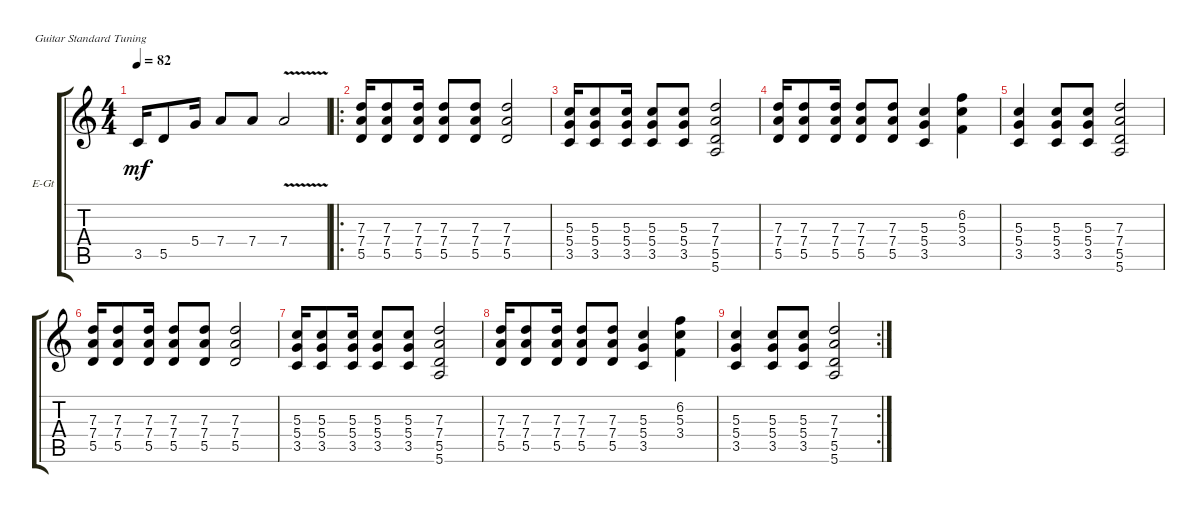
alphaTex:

\bracketExtendMode groupsimilarinstruments
\firstSystemTrackNameOrientation horizontal
\otherSystemsTrackNameOrientation horizontal
\track ("Electric Guitar 2" "E-Gt") {multiBarRest instrument distortionguitar}
\staff {score tabs}
\tuning (E4 B3 G3 D3 A2 E2)
\ts (4 4)
\tempo 82
\clef g2
\ks c
3.5.16{dy mf} 5.5.8 5.4.16 7.4.8 7.4.8 7.4{v}.2 |
\ro
(5.5 7.4 7.3).16 (5.5 7.4 7.3).8 (5.5 7.4 7.3).16 (5.5 7.4 7.3).8 (5.5 7.4 7.3).8 (5.5 7.4 7.3).2 |
(3.5 5.4 5.3).16 (3.5 5.4 5.3).8 (3.5 5.4 5.3).16 (3.5 5.4 5.3).8 (3.5 5.4 5.3).8 (5.5 7.4 7.3 5.6).2 |
(5.5 7.4 7.3).16 (5.5 7.4 7.3).8 (5.5 7.4 7.3).16 (5.5 7.4 7.3).8 (5.5 7.4 7.3).8 (3.5 5.4 5.3).4 (3.4 5.3 6.2).4 |
(3.5 5.4 5.3).4 (3.5 5.4 5.3).8 (3.5 5.4 5.3).8 (5.5 7.4 7.3 5.6).2 |
(5.5 7.4 7.3).16 (5.5 7.4 7.3).8 (5.5 7.4 7.3).16 (5.5 7.4 7.3).8 (5.5 7.4 7.3).8 (5.5 7.4 7.3).2 |
(3.5 5.4 5.3).16 (3.5 5.4 5.3).8 (3.5 5.4 5.3).16 (3.5 5.4 5.3).8 (3.5 5.4 5.3).8 (5.5 7.4 7.3 5.6).2 |
(5.5 7.4 7.3).16 (5.5 7.4 7.3).8 (5.5 7.4 7.3).16 (5.5 7.4 7.3).8 (5.5 7.4 7.3).8 (3.5 5.4 5.3).4 (3.4 5.3 6.2).4 |
\rc 2
(3.5 5.4 5.3).4 (3.5 5.4 5.3).8 (3.5 5.4 5.3).8 (5.5 7.4 7.3 5.6).2
